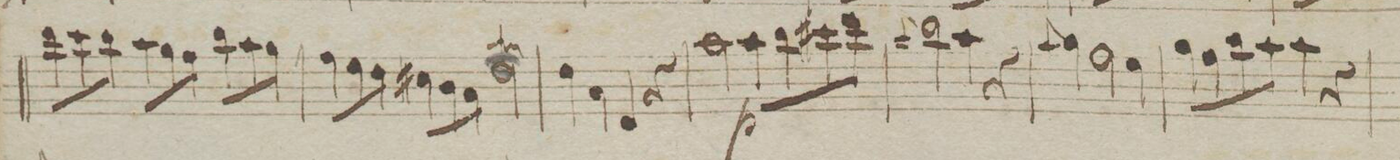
**kern	**dynam
*I"Violin 1mo	*
*clefG2	*
*k[f#]	*
*met(C.|)	*
*M4/4	*
*Xtuplet	*
12ddd\L	.
12ccc#\	.
12bb\J	.
12aa\L	.
12gg\	.
12ff#\J	.
12bb\L	.
12aa\	.
12gg\J	.
=91	=91
12ff#\L	.
12ee\	.
12dd\J	.
12cc#X\L	.
12b\	.
12a\J	.
2eeT\@	.
=92	=92
4dd\	.
4a\	.
4d/	.
4r	.
=93	=93
2aa\	.
8aa\L	p
8bb\	.
8ccc#X\	.
8ddd\J	.
=94	=94
8qqccc/	.
2bb\	.
4aa\	.
4r	.
=95	=95
8qqaa/	.
4gg\	.
2ff#\	.
4ee\	.
=96	=96
8gg\L	.
8ff#\	.
8bb\	.
8aa\J	.
4aa\	.
4r	.
=97	=97
*-	*-
